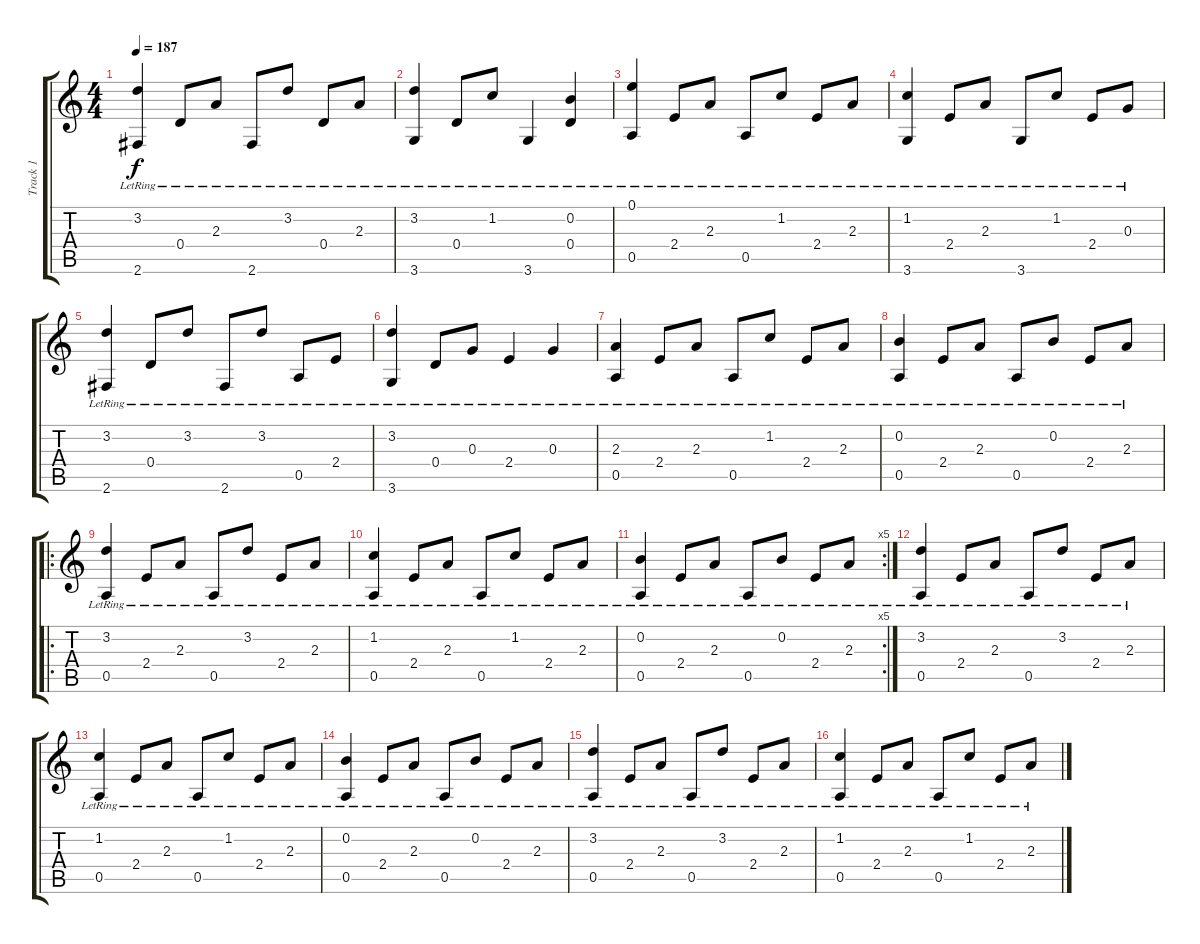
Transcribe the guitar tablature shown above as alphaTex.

\track ("Track 1" "Track 1") {instrument acousticguitarsteel}
\staff {score tabs}
\tuning (E4 B3 G3 D3 A2 E2) {hide}
\ts (4 4)
\tempo 187
\clef g2
\ks c
(3.2{lr} 2.6{lr}).4{dy f} 0.4{lr}.8 2.3{lr}.8 2.6{lr}.8 3.2{lr}.8 0.4{lr}.8 2.3{lr}.8 |
(3.2{lr} 3.6{lr}).4 0.4{lr}.8 1.2{lr}.8 3.6{lr}.4 (0.2{lr} 0.4{lr}).4 |
(0.1{lr} 0.5{lr}).4 2.4{lr}.8 2.3{lr}.8 0.5{lr}.8 1.2{lr}.8 2.4{lr}.8 2.3{lr}.8 |
(1.2{lr} 3.6{lr}).4 2.4{lr}.8 2.3{lr}.8 3.6{lr}.8 1.2{lr}.8 2.4{lr}.8 0.3{lr}.8 |
(3.2{lr} 2.6{lr}).4 0.4{lr}.8 3.2{lr}.8 2.6{lr}.8 3.2{lr}.8 0.5{lr}.8 2.4{lr}.8 |
(3.2{lr} 3.6{lr}).4 0.4{lr}.8 0.3{lr}.8 2.4{lr}.4 0.3{lr}.4 |
(2.3{lr} 0.5{lr}).4 2.4{lr}.8 2.3{lr}.8 0.5{lr}.8 1.2{lr}.8 2.4{lr}.8 2.3{lr}.8 |
(0.2{lr} 0.5{lr}).4 2.4{lr}.8 2.3{lr}.8 0.5{lr}.8 0.2{lr}.8 2.4{lr}.8 2.3{lr}.8 |
\ro
(3.2{lr} 0.5{lr}).4 2.4{lr}.8 2.3{lr}.8 0.5{lr}.8 3.2{lr}.8 2.4{lr}.8 2.3{lr}.8 |
(1.2{lr} 0.5{lr}).4 2.4{lr}.8 2.3{lr}.8 0.5{lr}.8 1.2{lr}.8 2.4{lr}.8 2.3{lr}.8 |
\rc 5
(0.2{lr} 0.5{lr}).4 2.4{lr}.8 2.3{lr}.8 0.5{lr}.8 0.2{lr}.8 2.4{lr}.8 2.3{lr}.8 |
(3.2{lr} 0.5{lr}).4{volume 0} 2.4{lr}.8 2.3{lr}.8 0.5{lr}.8 3.2{lr}.8 2.4{lr}.8 2.3{lr}.8 |
(1.2{lr} 0.5{lr}).4 2.4{lr}.8 2.3{lr}.8 0.5{lr}.8 1.2{lr}.8 2.4{lr}.8 2.3{lr}.8 |
(0.2{lr} 0.5{lr}).4 2.4{lr}.8 2.3{lr}.8 0.5{lr}.8 0.2{lr}.8 2.4{lr}.8 2.3{lr}.8 |
(3.2{lr} 0.5{lr}).4 2.4{lr}.8 2.3{lr}.8 0.5{lr}.8 3.2{lr}.8 2.4{lr}.8 2.3{lr}.8 |
(1.2{lr} 0.5{lr}).4 2.4{lr}.8 2.3{lr}.8 0.5{lr}.8 1.2{lr}.8 2.4{lr}.8 2.3{lr}.8
